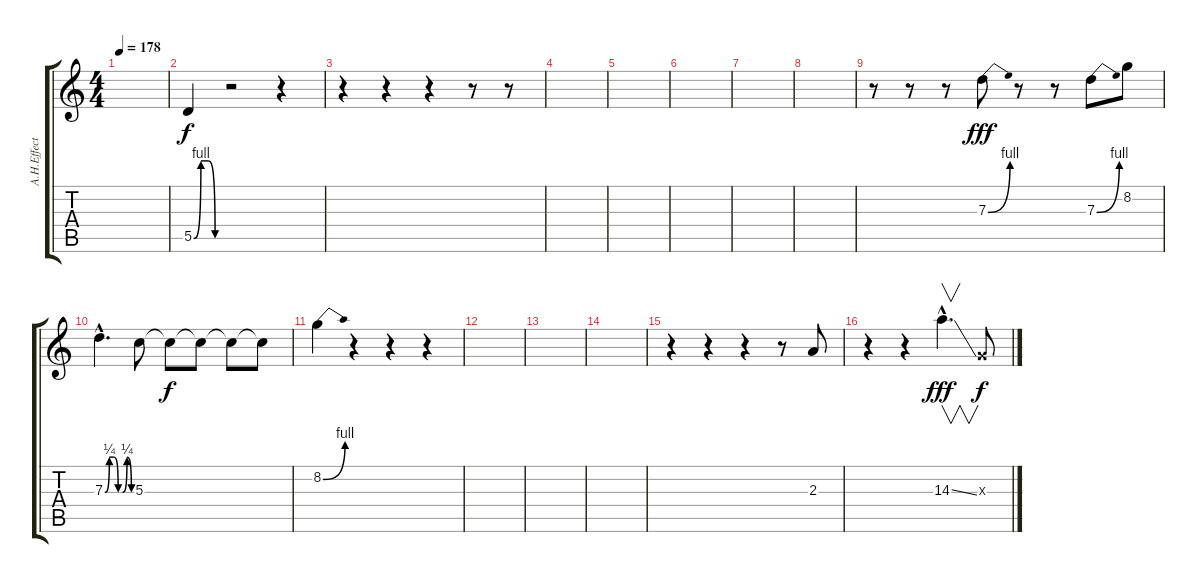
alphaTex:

\track ("A.H.Effect" "A.H.Effect") {instrument guitarharmonics}
\staff {score tabs}
\tuning (E4 B3 G3 D3 A2 E2) {hide}
\ts (4 4)
\tempo 178
\clef g2
\ks c
|
5.5{be (custom 0 0 15 4 30 4 45 0 60 0)}.4 r.2 r.4 |
r.4 r.4 r.4 r.8 r.8 |
|
|
|
|
|
r.8 r.8 r.8 7.3{be (bend 0 0 60 4)}.8{dy fff} r.8 r.8 7.3{be (bend 0 0 60 4)}.8 8.2.8 |
7.3{be (custom 0 0 10 1 20 1 30 0 40 0 50 1 60 0) hac}.4{d} 5.3.8 5.3{t}.8{dy f} 5.3{t}.8 5.3{t}.8 5.3{t}.8 |
8.2{be (bend 0 0 60 4)}.4 r.4 r.4 r.4 |
|
|
|
r.4 r.4 r.4 r.8 2.3.8 |
r.4 r.4 14.3{ss hac}.4{v d dy fff} 0.3{x}.8{dy f}
